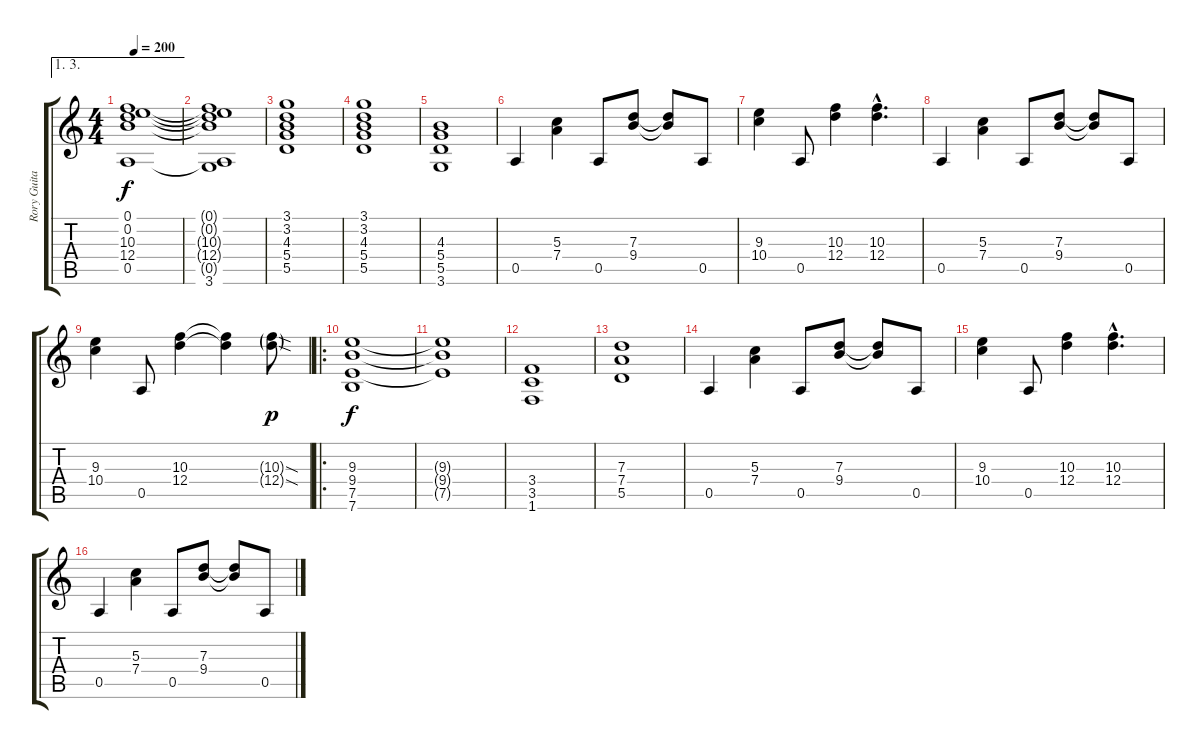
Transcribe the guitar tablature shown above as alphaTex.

\track ("Rory Guitar" "Rory Guita") {instrument distortionguitar}
\staff {score tabs}
\tuning (E4 B3 G3 D3 A2 E2) {hide}
\ae (1 3)
\ts (4 4)
\tempo 200
\clef g2
\ks c
(0.1 0.2 10.3{t} 12.4{t} 0.5{t}).1{dy f} |
(0.1{t} 0.2{t} 10.3{t} 12.4{t} 0.5{t} 3.6).1 |
(3.1 3.2 4.3 5.4 5.5).1 |
(3.1 3.2 4.3 5.4 5.5).1 |
(4.3 5.4 5.5 3.6).1 |
0.5.4 (5.3 7.4).4 0.5.8 (7.3 9.4).8 (7.3{t} 9.4{t}).8 0.5.8 |
(9.3 10.4).4 0.5.8 (10.3 12.4).4 (10.3{hac} 12.4{hac}).4{d} |
0.5.4 (5.3 7.4).4 0.5.8 (7.3 9.4).8 (7.3{t} 9.4{t}).8 0.5.8 |
(9.3 10.4).4 0.5.8 (10.3 12.4).4 (10.3{t} 12.4{t}).4 (10.3{sod g} 12.4{sod g}).8{dy p} |
\ro
(9.3 9.4 7.5 7.6).1{dy f volume 10} |
(9.3{t} 9.4{t} 7.5{t}).1 |
(3.4 3.5 1.6).1 |
(7.3 7.4 5.5).1 |
0.5.4 (5.3 7.4).4 0.5.8 (7.3 9.4).8 (7.3{t} 9.4{t}).8 0.5.8 |
(9.3 10.4).4 0.5.8 (10.3 12.4).4 (10.3{hac} 12.4{hac}).4{d} |
0.5.4 (5.3 7.4).4 0.5.8 (7.3 9.4).8 (7.3{t} 9.4{t}).8 0.5.8
